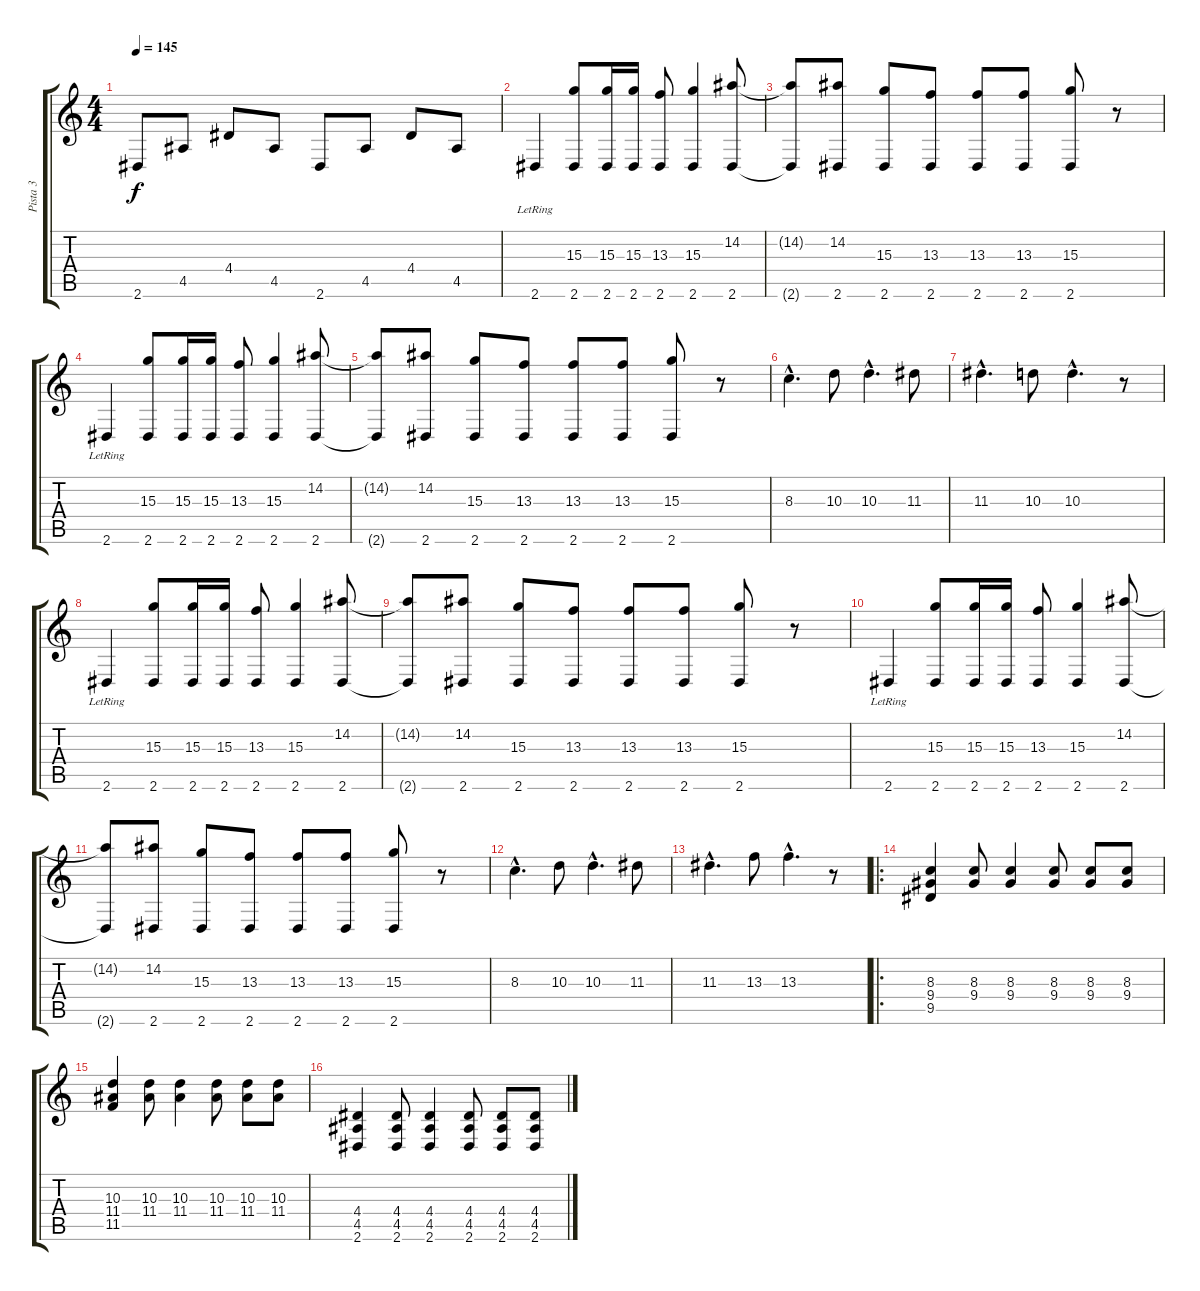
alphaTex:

\track ("Pista 3" "Pista 3") {instrument electricguitarjazz}
\staff {score tabs}
\tuning (Db4 Ab3 E3 B2 Gb2 Db2) {hide}
\ts (4 4)
\tempo 145
\clef g2
\ks c
2.6.8{dy f} 4.5.8 4.4.8 4.5.8 2.6.8 4.5.8 4.4.8 4.5.8 |
2.6{lr}.4 (15.3 2.6).8 (15.3 2.6).16 (15.3 2.6).16 (13.3 2.6).8 (15.3 2.6).4 (14.2 2.6).8 |
(14.2{t} 2.6{t}).8 (14.2 2.6).8 (15.3 2.6).8 (13.3 2.6).8 (13.3 2.6).8 (13.3 2.6).8 (15.3 2.6).8 r.8 |
2.6{lr}.4 (15.3 2.6).8 (15.3 2.6).16 (15.3 2.6).16 (13.3 2.6).8 (15.3 2.6).4 (14.2 2.6).8 |
(14.2{t} 2.6{t}).8 (14.2 2.6).8 (15.3 2.6).8 (13.3 2.6).8 (13.3 2.6).8 (13.3 2.6).8 (15.3 2.6).8 r.8 |
8.3{hac}.4{d} 10.3.8 10.3{hac}.4{d} 11.3.8 |
11.3{hac}.4{d} 10.3.8 10.3{hac}.4{d} r.8 |
2.6{lr}.4 (15.3 2.6).8 (15.3 2.6).16 (15.3 2.6).16 (13.3 2.6).8 (15.3 2.6).4 (14.2 2.6).8 |
(14.2{t} 2.6{t}).8 (14.2 2.6).8 (15.3 2.6).8 (13.3 2.6).8 (13.3 2.6).8 (13.3 2.6).8 (15.3 2.6).8 r.8 |
2.6{lr}.4 (15.3 2.6).8 (15.3 2.6).16 (15.3 2.6).16 (13.3 2.6).8 (15.3 2.6).4 (14.2 2.6).8 |
(14.2{t} 2.6{t}).8 (14.2 2.6).8 (15.3 2.6).8 (13.3 2.6).8 (13.3 2.6).8 (13.3 2.6).8 (15.3 2.6).8 r.8 |
8.3{hac}.4{d} 10.3.8 10.3{hac}.4{d} 11.3.8 |
11.3{hac}.4{d} 13.3.8 13.3{hac}.4{d} r.8 |
\ro
(8.3 9.4 9.5).4 (8.3 9.4).8 (8.3 9.4).4 (8.3 9.4).8 (8.3 9.4).8 (8.3 9.4).8 |
(10.3 11.4 11.5).4 (10.3 11.4).8 (10.3 11.4).4 (10.3 11.4).8 (10.3 11.4).8 (10.3 11.4).8 |
(4.4 4.5 2.6).4 (4.4 4.5 2.6).8 (4.4 4.5 2.6).4 (4.4 4.5 2.6).8 (4.4 4.5 2.6).8 (4.4 4.5 2.6).8
